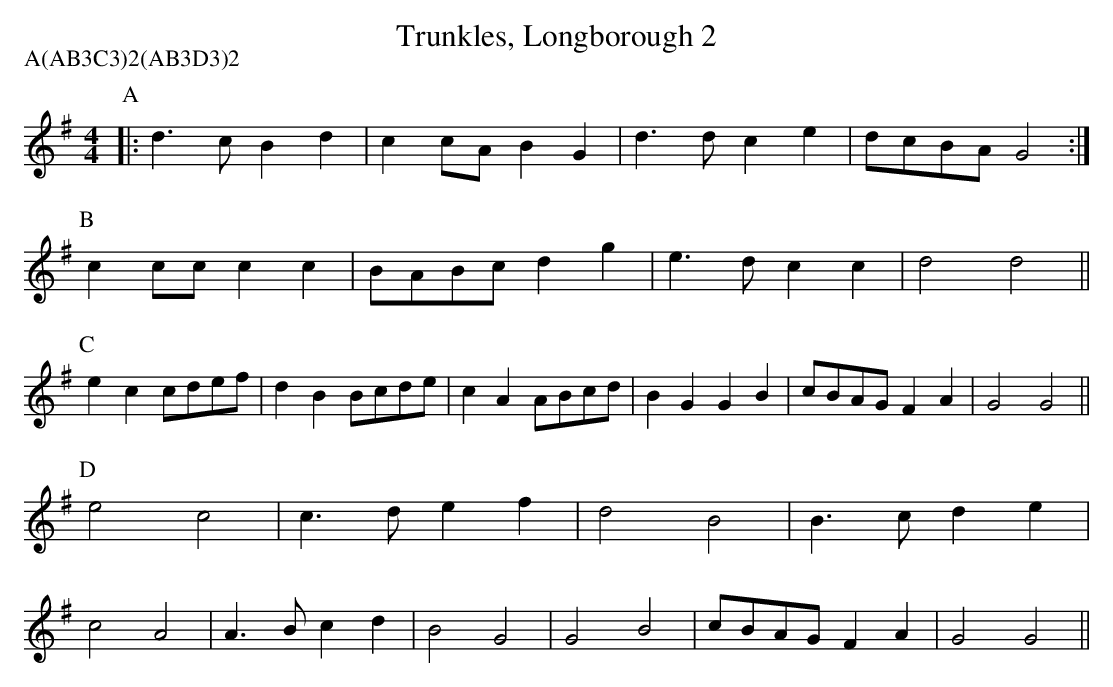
X:1
T:Trunkles, Longborough 2
M:4/4
L:1/8
P:A(AB3C3)2(AB3D3)2
K:G
P:A
|:d3c  B2d2|c2cA B2G2|d3d  c2e2|dcBA G4 :|
P:B
  c2cc c2c2|BABc d2g2|e3d  c2c2|d4   d4 ||
P:C
  e2c2 cdef|d2B2 Bcde|\
  c2A2 ABcd|B2G2 G2B2|cBAG F2A2|G4   G4 ||
P:D
  e4   c4  |c3d  e2f2|d4   B4  |B3c  d2e2|
  c4   A4  |A3B  c2d2|\
  B4   G4  |G4   B4  |cBAG F2A2|G4   G4 ||
